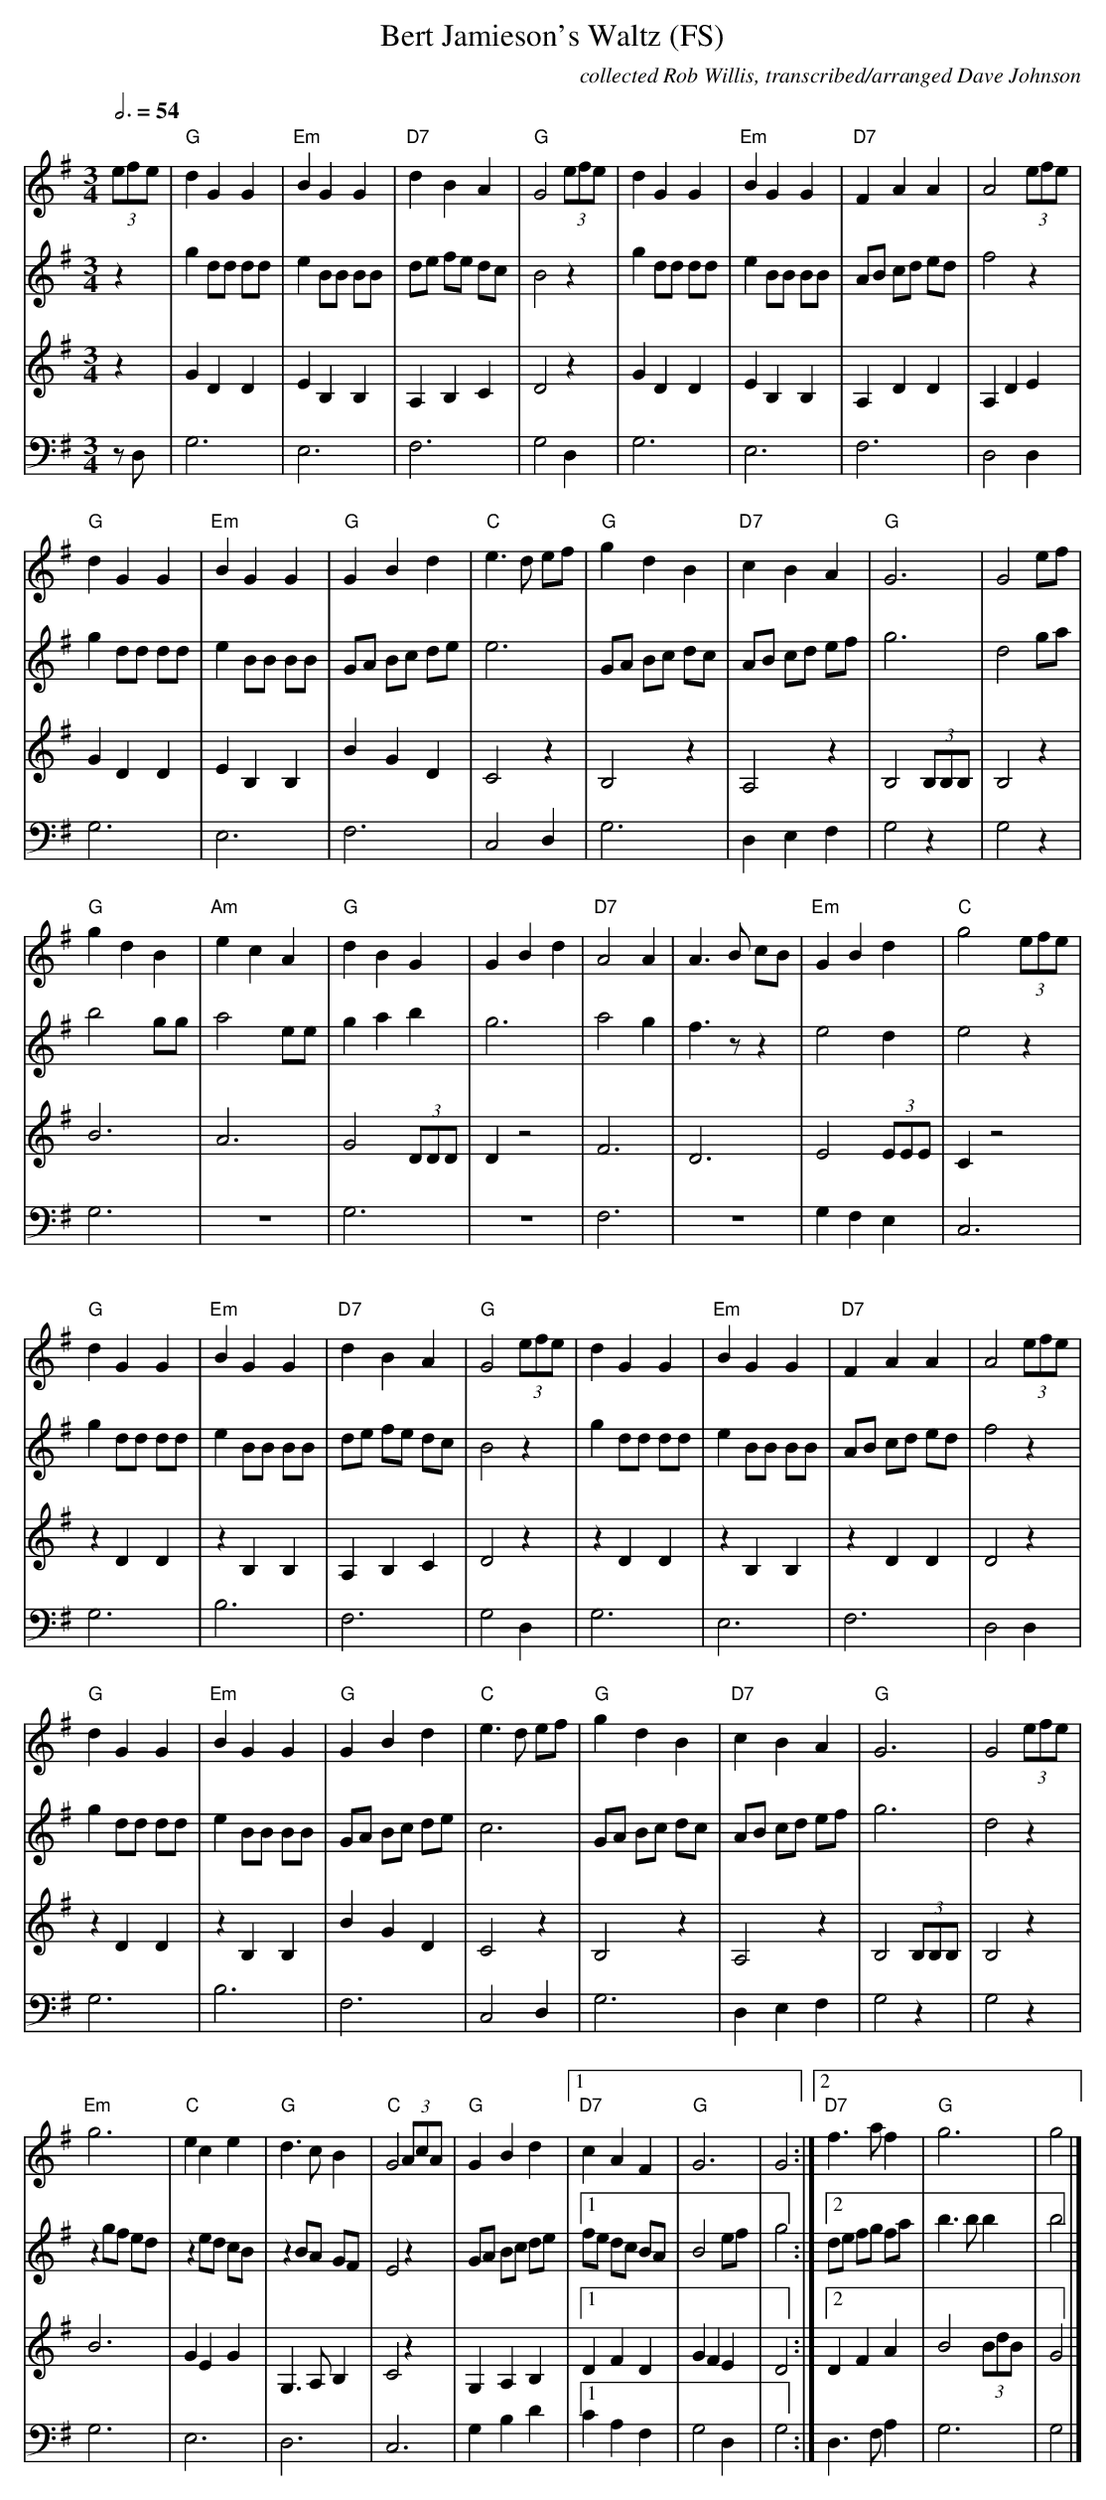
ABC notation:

X:1
T:Bert Jamieson's Waltz (FS)
M:3/4
L:1/4
C:collected Rob Willis, transcribed/arranged Dave Johnson
Q:3/4=54
K:Gmaj
V:1
(3e/2f/2e/2|"G"dGG|"Em"BGG|"D7"dBA|"G"G2(3e/2f/2e/2|dGG|"Em"BGG|"D7"FAA|A2(3e/2f/2e/2|
"G"dGG|"Em"BGG|"G"GBd|"C"e3/2d/2 e/2f/2|"G"gdB|"D7"cBA|"G"G3|G2 e/2f/2|
"G"gdB|"Am"ecA|"G"dBG|GBd|"D7"A2 A|A3/2B/2 c/2B/2|"Em"GBd|"C"g2(3e/2f/2e/2|
"G"dGG|"Em"BGG|"D7"dBA|"G"G2(3e/2f/2e/2|dGG|"Em"BGG|"D7"FAA|A2(3e/2f/2e/2|
"G"dGG|"Em"BGG|"G"GBd|"C"e3/2d/2 e/2f/2|"G"gdB|"D7"cBA|"G"G3|G2(3e/2f/2e/2|
"Em"g3|"C"ece|"G"d3/2c/2 B|"C"G2 (3A/2c/2A/2|"G"GBd|1 "D7"cAF|"G"G3|G2:|2"D7"f3/2a/2f|"G"g3|g2|]
V:2
z|gd/2d/2 d/2d/2|eB/2B/2 B/2B/2|d/2e/2 f/2e/2 d/2c/2|B2z|gd/2d/2 d/2d/2|eB/2B/2 B/2B/2|A/2B/2 c/2d/2 e/2d/2|f2z|
gd/2d/2 d/2d/2|eB/2B/2 B/2B/2|G/2A/2 B/2c/2 d/2e/2|e3|G/2A/2 B/2c/2 d/2c/2|A/2B/2 c/2d/2 e/2f/2|g3|d2g/2a/2|
b2g/2g/2|a2e/2e/2|gab|g3|a2g|f>zz|e2d|e2z|
gd/2d/2 d/2d/2|eB/2B/2 B/2B/2|d/2e/2 f/2e/2 d/2c/2|B2z|gd/2d/2 d/2d/2|eB/2B/2 B/2B/2|A/2B/2 c/2d/2 e/2d/2|f2z|
gd/2d/2 d/2d/2|eB/2B/2 B/2B/2|G/2A/2 B/2c/2 d/2e/2|c3|G/2A/2 B/2c/2 d/2c/2|A/2B/2 c/2d/2 e/2f/2|g3|d2z|
zg/2f/2 e/2d/2|ze/2d/2 c/2B/2|zB/2A/2 G/2F/2|E2z|G/2A/2 B/2c/2 d/2e/2|1f/2e/2 d/2c/2 B/2A/2|B2e/2f/2|g2:|2d/2e/2 f/2g/2 f/2a/2|b>bb|b2|]
V:3
z|GDD|EB,B,|A,B,C|D2z|GDD|EB,B,|A,DD|A,DE|
GDD|EB,B,|BGD|C2z|B,2z|A,2z|B,2(3B,/2B,/2B,/2|B,2z|
B3|A3|G2(3D/2D/2D/2|Dz2|F3|D3|E2(3E/2E/2E/2|Cz2|
zDD|zB,B,|A,B,C|D2z|zDD|zB,B,|zDD|D2z|
zDD|zB,B,|BGD|C2z|B,2z|A,2z|B,2(3B,/2B,/2B,/2|B,2z|
B3|GEG|G,>A,B,|C2z|G,A,B,|1DFD|GFE|D2:|2DFA|B2(3B/2d/2B/2|G2|]
V:4 clef=bass
z/2D,/2|G,3|E,3|F,3|G,2D,|G,3|E,3|F,3|D,2D,|
G,3|E,3|F,3|C,2D,|G,3|D,E,F,|G,2z|G,2z|
G,3|z3|G,3|z3|F,3|z3|G,F,E,|C,3|
G,3|B,3|F,3|G,2D,|G,3|E,3|F,3|D,2D,|
G,3|B,3|F,3|C,2D,|G,3|D,E,F,|G,2z|G,2z|
G,3|E,3|D,3|C,3|G,B,D|1CA,F,|G,2D,|G,2:|D,>F,A,|G,3|G,2|]
